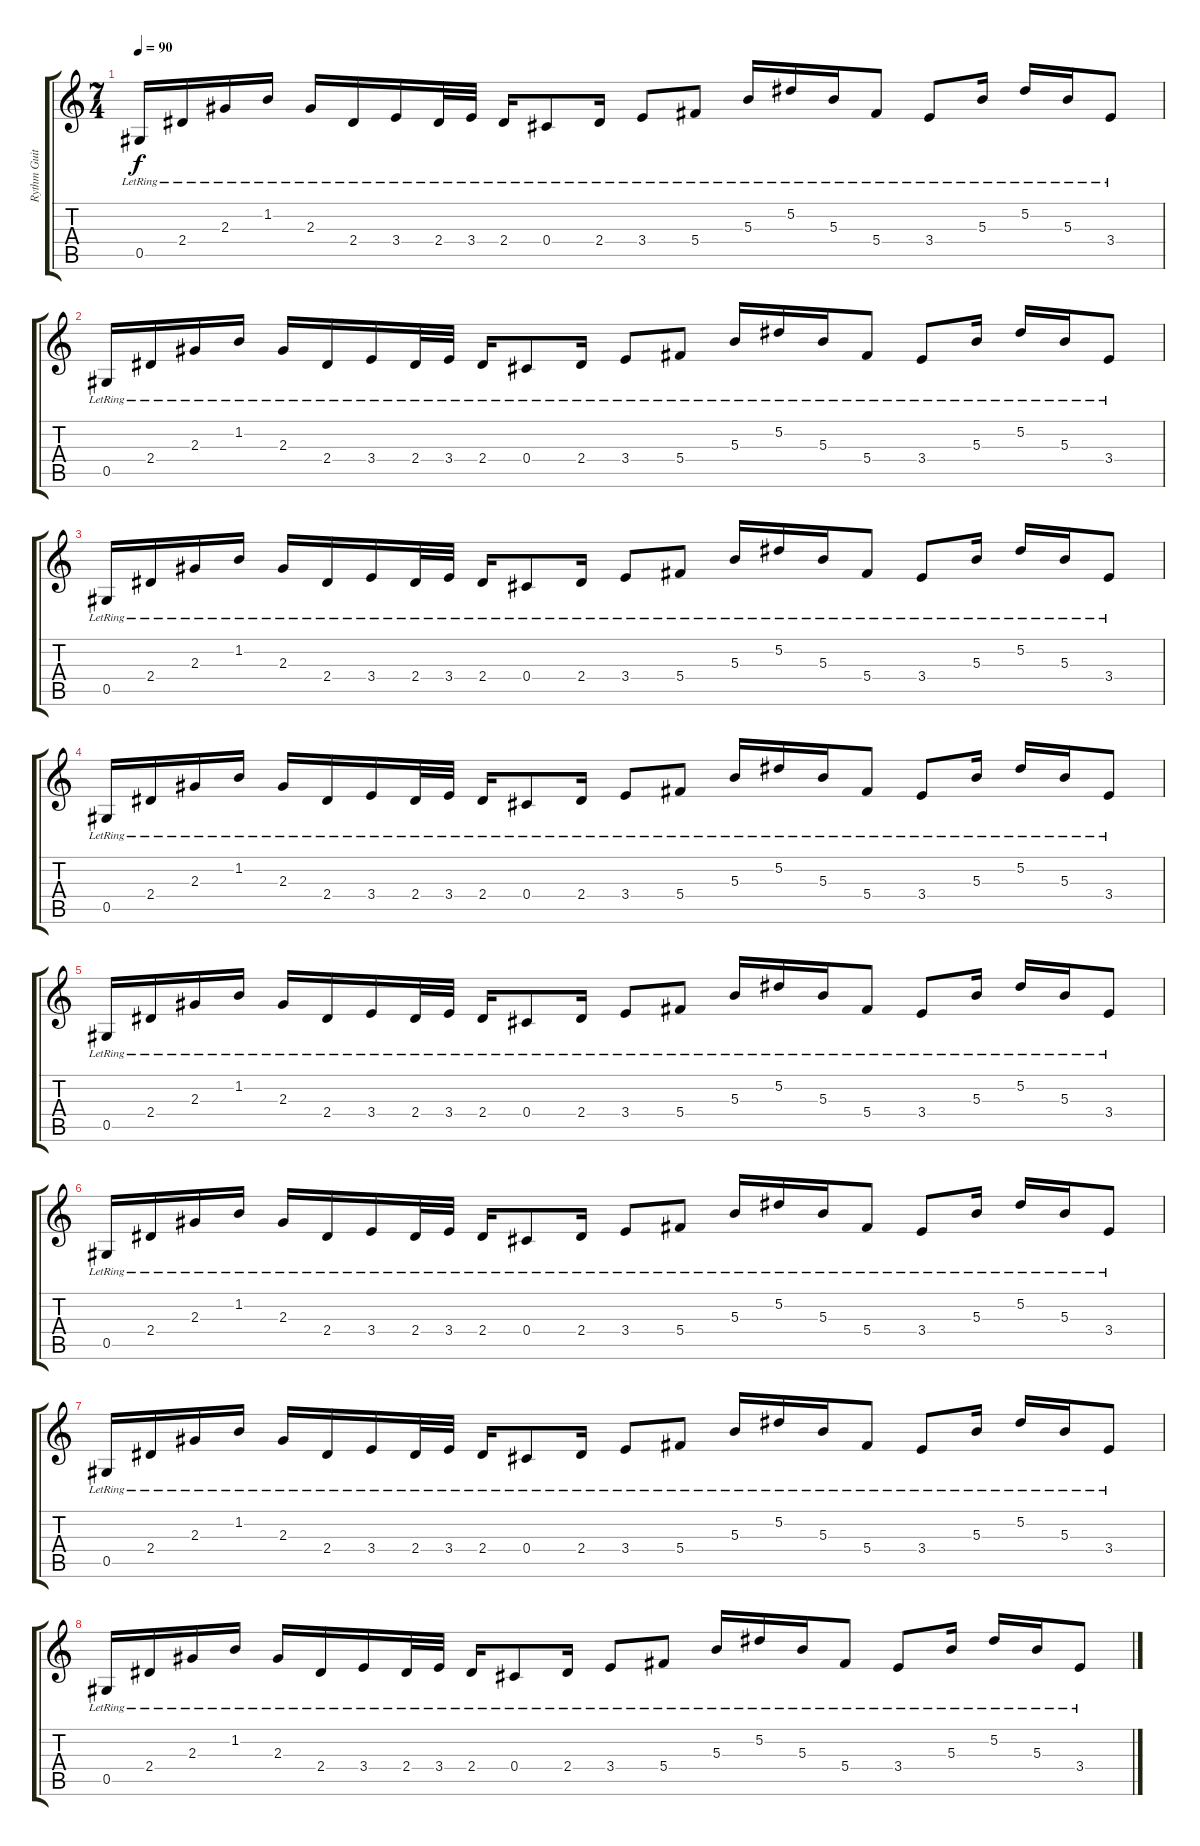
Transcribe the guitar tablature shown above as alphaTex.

\track ("Rythm Guitar" "Rythm Guit") {instrument distortionguitar}
\staff {score tabs}
\tuning (Eb4 Bb3 Gb3 Db3 Ab2 Eb2) {hide}
\ts (7 4)
\tempo 90
\clef g2
\ks c
0.5{lr}.16{dy f} 2.4{lr}.16 2.3{lr}.16 1.2{lr}.16 2.3{lr}.16 2.4{lr}.16 3.4{lr}.16 2.4{lr}.32 3.4{lr}.32 2.4{lr}.16 0.4{lr}.8 2.4{lr}.16 3.4{lr}.8 5.4{lr}.8 5.3{lr}.16 5.2{lr}.16 5.3{lr}.16 5.4{lr}.8 3.4{lr}.8 5.3{lr}.16 5.2{lr}.16 5.3{lr}.16 3.4{lr}.8 |
0.5{lr}.16 2.4{lr}.16 2.3{lr}.16 1.2{lr}.16 2.3{lr}.16 2.4{lr}.16 3.4{lr}.16 2.4{lr}.32 3.4{lr}.32 2.4{lr}.16 0.4{lr}.8 2.4{lr}.16 3.4{lr}.8 5.4{lr}.8 5.3{lr}.16 5.2{lr}.16 5.3{lr}.16 5.4{lr}.8 3.4{lr}.8 5.3{lr}.16 5.2{lr}.16 5.3{lr}.16 3.4{lr}.8 |
0.5{lr}.16 2.4{lr}.16 2.3{lr}.16 1.2{lr}.16 2.3{lr}.16 2.4{lr}.16 3.4{lr}.16 2.4{lr}.32 3.4{lr}.32 2.4{lr}.16 0.4{lr}.8 2.4{lr}.16 3.4{lr}.8 5.4{lr}.8 5.3{lr}.16 5.2{lr}.16 5.3{lr}.16 5.4{lr}.8 3.4{lr}.8 5.3{lr}.16 5.2{lr}.16 5.3{lr}.16 3.4{lr}.8 |
0.5{lr}.16 2.4{lr}.16 2.3{lr}.16 1.2{lr}.16 2.3{lr}.16 2.4{lr}.16 3.4{lr}.16 2.4{lr}.32 3.4{lr}.32 2.4{lr}.16 0.4{lr}.8 2.4{lr}.16 3.4{lr}.8 5.4{lr}.8 5.3{lr}.16 5.2{lr}.16 5.3{lr}.16 5.4{lr}.8 3.4{lr}.8 5.3{lr}.16 5.2{lr}.16 5.3{lr}.16 3.4{lr}.8 |
0.5{lr}.16 2.4{lr}.16 2.3{lr}.16 1.2{lr}.16 2.3{lr}.16 2.4{lr}.16 3.4{lr}.16 2.4{lr}.32 3.4{lr}.32 2.4{lr}.16 0.4{lr}.8 2.4{lr}.16 3.4{lr}.8 5.4{lr}.8 5.3{lr}.16 5.2{lr}.16 5.3{lr}.16 5.4{lr}.8 3.4{lr}.8 5.3{lr}.16 5.2{lr}.16 5.3{lr}.16 3.4{lr}.8 |
0.5{lr}.16 2.4{lr}.16 2.3{lr}.16 1.2{lr}.16 2.3{lr}.16 2.4{lr}.16 3.4{lr}.16 2.4{lr}.32 3.4{lr}.32 2.4{lr}.16 0.4{lr}.8 2.4{lr}.16 3.4{lr}.8 5.4{lr}.8 5.3{lr}.16 5.2{lr}.16 5.3{lr}.16 5.4{lr}.8 3.4{lr}.8 5.3{lr}.16 5.2{lr}.16 5.3{lr}.16 3.4{lr}.8 |
0.5{lr}.16 2.4{lr}.16 2.3{lr}.16 1.2{lr}.16 2.3{lr}.16 2.4{lr}.16 3.4{lr}.16 2.4{lr}.32 3.4{lr}.32 2.4{lr}.16 0.4{lr}.8 2.4{lr}.16 3.4{lr}.8 5.4{lr}.8 5.3{lr}.16 5.2{lr}.16 5.3{lr}.16 5.4{lr}.8 3.4{lr}.8 5.3{lr}.16 5.2{lr}.16 5.3{lr}.16 3.4{lr}.8 |
0.5{lr}.16 2.4{lr}.16 2.3{lr}.16 1.2{lr}.16 2.3{lr}.16 2.4{lr}.16 3.4{lr}.16 2.4{lr}.32 3.4{lr}.32 2.4{lr}.16 0.4{lr}.8 2.4{lr}.16 3.4{lr}.8 5.4{lr}.8 5.3{lr}.16 5.2{lr}.16 5.3{lr}.16 5.4{lr}.8 3.4{lr}.8 5.3{lr}.16 5.2{lr}.16 5.3{lr}.16 3.4{lr}.8
